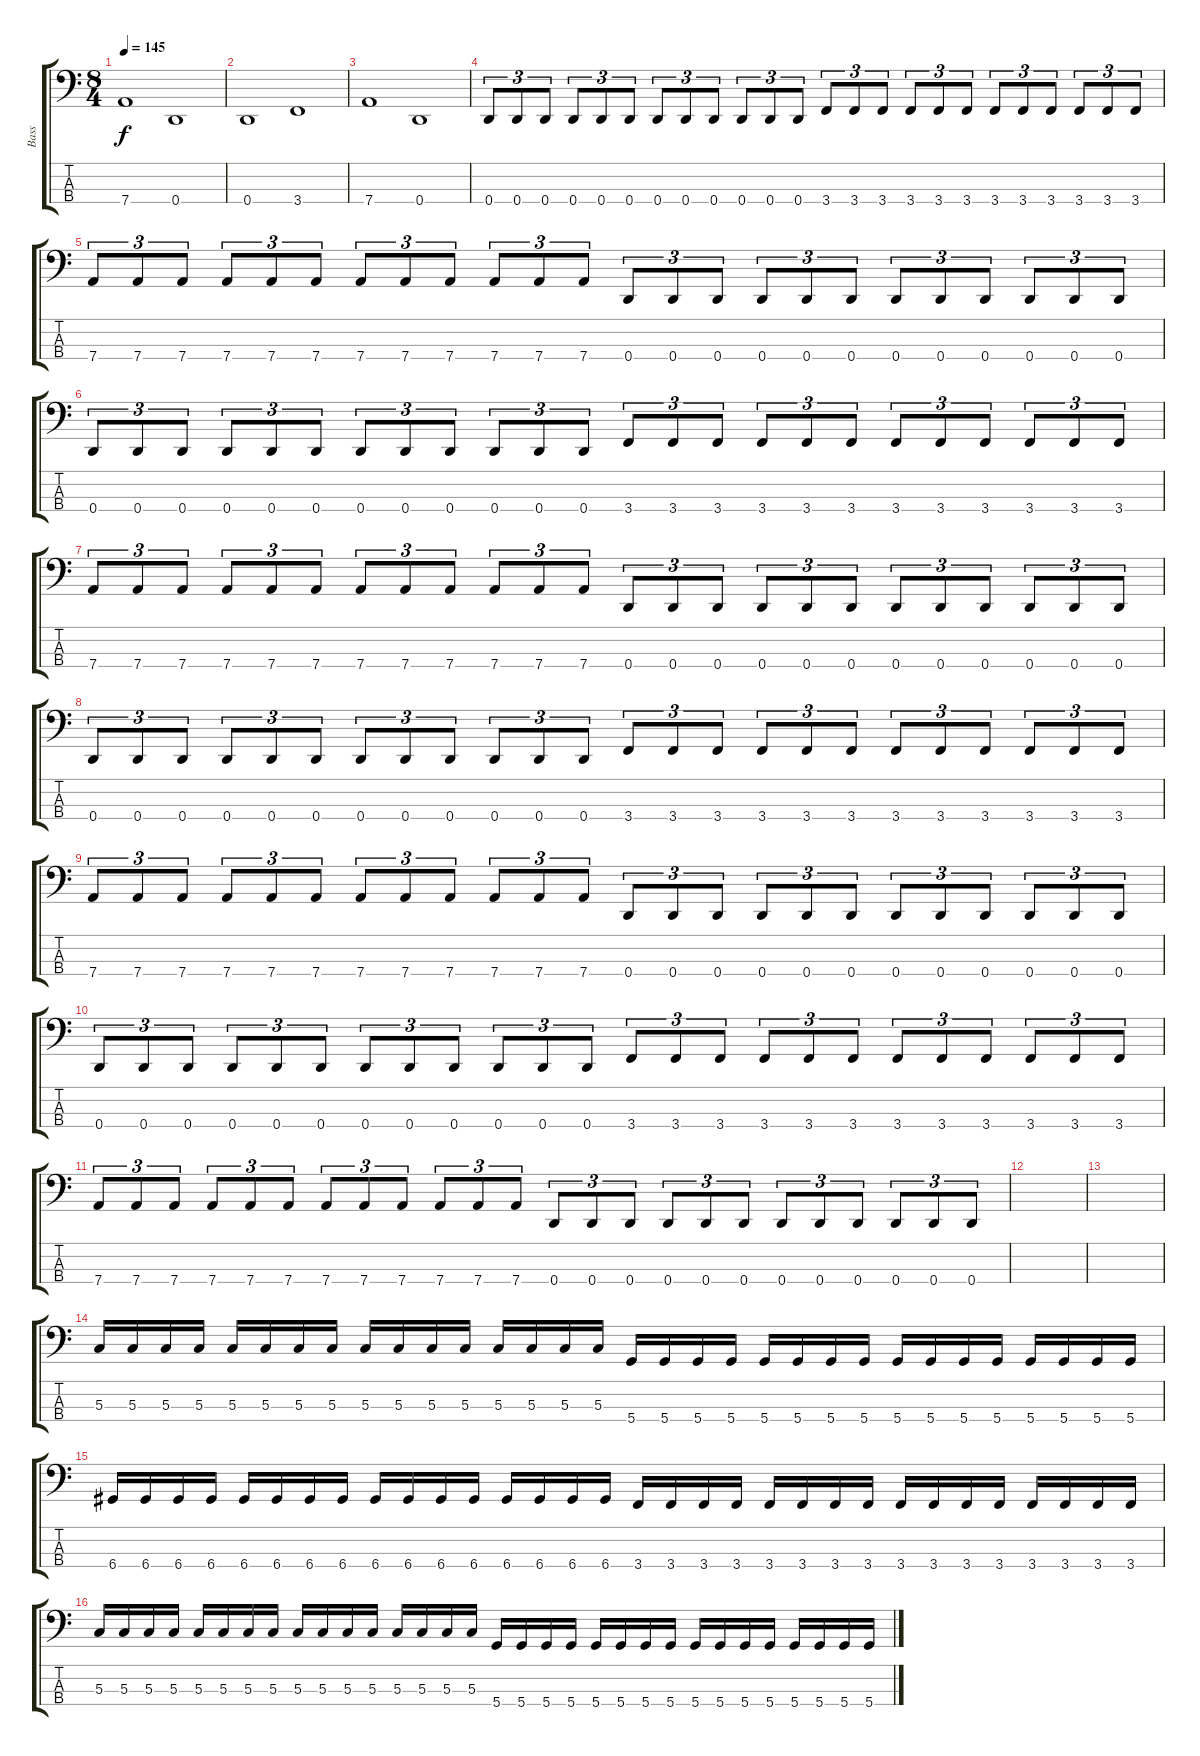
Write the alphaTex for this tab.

\track ("Bass" "Bass") {instrument electricbassfinger}
\staff {score tabs}
\tuning (F2 C2 G1 D1) {hide}
\ts (8 4)
\tempo 145
\clef f4
\ks c
7.4.1{dy f} 0.4.1 |
0.4.1 3.4.1 |
7.4.1 0.4.1 |
0.4.8{tu (3 2)} 0.4.8{tu (3 2)} 0.4.8{tu (3 2)} 0.4.8{tu (3 2)} 0.4.8{tu (3 2)} 0.4.8{tu (3 2)} 0.4.8{tu (3 2)} 0.4.8{tu (3 2)} 0.4.8{tu (3 2)} 0.4.8{tu (3 2)} 0.4.8{tu (3 2)} 0.4.8{tu (3 2)} 3.4.8{tu (3 2)} 3.4.8{tu (3 2)} 3.4.8{tu (3 2)} 3.4.8{tu (3 2)} 3.4.8{tu (3 2)} 3.4.8{tu (3 2)} 3.4.8{tu (3 2)} 3.4.8{tu (3 2)} 3.4.8{tu (3 2)} 3.4.8{tu (3 2)} 3.4.8{tu (3 2)} 3.4.8{tu (3 2)} |
7.4.8{tu (3 2)} 7.4.8{tu (3 2)} 7.4.8{tu (3 2)} 7.4.8{tu (3 2)} 7.4.8{tu (3 2)} 7.4.8{tu (3 2)} 7.4.8{tu (3 2)} 7.4.8{tu (3 2)} 7.4.8{tu (3 2)} 7.4.8{tu (3 2)} 7.4.8{tu (3 2)} 7.4.8{tu (3 2)} 0.4.8{tu (3 2)} 0.4.8{tu (3 2)} 0.4.8{tu (3 2)} 0.4.8{tu (3 2)} 0.4.8{tu (3 2)} 0.4.8{tu (3 2)} 0.4.8{tu (3 2)} 0.4.8{tu (3 2)} 0.4.8{tu (3 2)} 0.4.8{tu (3 2)} 0.4.8{tu (3 2)} 0.4.8{tu (3 2)} |
0.4.8{tu (3 2)} 0.4.8{tu (3 2)} 0.4.8{tu (3 2)} 0.4.8{tu (3 2)} 0.4.8{tu (3 2)} 0.4.8{tu (3 2)} 0.4.8{tu (3 2)} 0.4.8{tu (3 2)} 0.4.8{tu (3 2)} 0.4.8{tu (3 2)} 0.4.8{tu (3 2)} 0.4.8{tu (3 2)} 3.4.8{tu (3 2)} 3.4.8{tu (3 2)} 3.4.8{tu (3 2)} 3.4.8{tu (3 2)} 3.4.8{tu (3 2)} 3.4.8{tu (3 2)} 3.4.8{tu (3 2)} 3.4.8{tu (3 2)} 3.4.8{tu (3 2)} 3.4.8{tu (3 2)} 3.4.8{tu (3 2)} 3.4.8{tu (3 2)} |
7.4.8{tu (3 2)} 7.4.8{tu (3 2)} 7.4.8{tu (3 2)} 7.4.8{tu (3 2)} 7.4.8{tu (3 2)} 7.4.8{tu (3 2)} 7.4.8{tu (3 2)} 7.4.8{tu (3 2)} 7.4.8{tu (3 2)} 7.4.8{tu (3 2)} 7.4.8{tu (3 2)} 7.4.8{tu (3 2)} 0.4.8{tu (3 2)} 0.4.8{tu (3 2)} 0.4.8{tu (3 2)} 0.4.8{tu (3 2)} 0.4.8{tu (3 2)} 0.4.8{tu (3 2)} 0.4.8{tu (3 2)} 0.4.8{tu (3 2)} 0.4.8{tu (3 2)} 0.4.8{tu (3 2)} 0.4.8{tu (3 2)} 0.4.8{tu (3 2)} |
0.4.8{tu (3 2)} 0.4.8{tu (3 2)} 0.4.8{tu (3 2)} 0.4.8{tu (3 2)} 0.4.8{tu (3 2)} 0.4.8{tu (3 2)} 0.4.8{tu (3 2)} 0.4.8{tu (3 2)} 0.4.8{tu (3 2)} 0.4.8{tu (3 2)} 0.4.8{tu (3 2)} 0.4.8{tu (3 2)} 3.4.8{tu (3 2)} 3.4.8{tu (3 2)} 3.4.8{tu (3 2)} 3.4.8{tu (3 2)} 3.4.8{tu (3 2)} 3.4.8{tu (3 2)} 3.4.8{tu (3 2)} 3.4.8{tu (3 2)} 3.4.8{tu (3 2)} 3.4.8{tu (3 2)} 3.4.8{tu (3 2)} 3.4.8{tu (3 2)} |
7.4.8{tu (3 2)} 7.4.8{tu (3 2)} 7.4.8{tu (3 2)} 7.4.8{tu (3 2)} 7.4.8{tu (3 2)} 7.4.8{tu (3 2)} 7.4.8{tu (3 2)} 7.4.8{tu (3 2)} 7.4.8{tu (3 2)} 7.4.8{tu (3 2)} 7.4.8{tu (3 2)} 7.4.8{tu (3 2)} 0.4.8{tu (3 2)} 0.4.8{tu (3 2)} 0.4.8{tu (3 2)} 0.4.8{tu (3 2)} 0.4.8{tu (3 2)} 0.4.8{tu (3 2)} 0.4.8{tu (3 2)} 0.4.8{tu (3 2)} 0.4.8{tu (3 2)} 0.4.8{tu (3 2)} 0.4.8{tu (3 2)} 0.4.8{tu (3 2)} |
0.4.8{tu (3 2)} 0.4.8{tu (3 2)} 0.4.8{tu (3 2)} 0.4.8{tu (3 2)} 0.4.8{tu (3 2)} 0.4.8{tu (3 2)} 0.4.8{tu (3 2)} 0.4.8{tu (3 2)} 0.4.8{tu (3 2)} 0.4.8{tu (3 2)} 0.4.8{tu (3 2)} 0.4.8{tu (3 2)} 3.4.8{tu (3 2)} 3.4.8{tu (3 2)} 3.4.8{tu (3 2)} 3.4.8{tu (3 2)} 3.4.8{tu (3 2)} 3.4.8{tu (3 2)} 3.4.8{tu (3 2)} 3.4.8{tu (3 2)} 3.4.8{tu (3 2)} 3.4.8{tu (3 2)} 3.4.8{tu (3 2)} 3.4.8{tu (3 2)} |
7.4.8{tu (3 2)} 7.4.8{tu (3 2)} 7.4.8{tu (3 2)} 7.4.8{tu (3 2)} 7.4.8{tu (3 2)} 7.4.8{tu (3 2)} 7.4.8{tu (3 2)} 7.4.8{tu (3 2)} 7.4.8{tu (3 2)} 7.4.8{tu (3 2)} 7.4.8{tu (3 2)} 7.4.8{tu (3 2)} 0.4.8{tu (3 2)} 0.4.8{tu (3 2)} 0.4.8{tu (3 2)} 0.4.8{tu (3 2)} 0.4.8{tu (3 2)} 0.4.8{tu (3 2)} 0.4.8{tu (3 2)} 0.4.8{tu (3 2)} 0.4.8{tu (3 2)} 0.4.8{tu (3 2)} 0.4.8{tu (3 2)} 0.4.8{tu (3 2)} |
|
|
5.3.16 5.3.16 5.3.16 5.3.16 5.3.16 5.3.16 5.3.16 5.3.16 5.3.16 5.3.16 5.3.16 5.3.16 5.3.16 5.3.16 5.3.16 5.3.16 5.4.16 5.4.16 5.4.16 5.4.16 5.4.16 5.4.16 5.4.16 5.4.16 5.4.16 5.4.16 5.4.16 5.4.16 5.4.16 5.4.16 5.4.16 5.4.16 |
6.4.16 6.4.16 6.4.16 6.4.16 6.4.16 6.4.16 6.4.16 6.4.16 6.4.16 6.4.16 6.4.16 6.4.16 6.4.16 6.4.16 6.4.16 6.4.16 3.4.16 3.4.16 3.4.16 3.4.16 3.4.16 3.4.16 3.4.16 3.4.16 3.4.16 3.4.16 3.4.16 3.4.16 3.4.16 3.4.16 3.4.16 3.4.16 |
5.3.16 5.3.16 5.3.16 5.3.16 5.3.16 5.3.16 5.3.16 5.3.16 5.3.16 5.3.16 5.3.16 5.3.16 5.3.16 5.3.16 5.3.16 5.3.16 5.4.16 5.4.16 5.4.16 5.4.16 5.4.16 5.4.16 5.4.16 5.4.16 5.4.16 5.4.16 5.4.16 5.4.16 5.4.16 5.4.16 5.4.16 5.4.16
